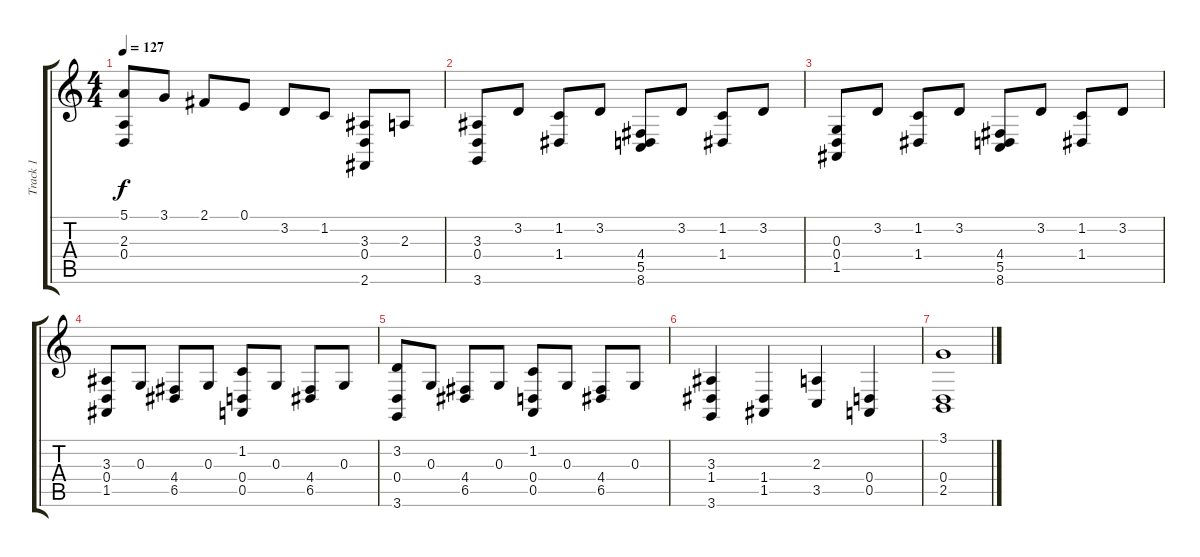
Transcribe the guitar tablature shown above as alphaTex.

\track ("Track 1" "Track 1") {instrument drawbarorgan}
\staff {score tabs}
\tuning (E4 B3 G3 D3 A2 E2) {hide}
\ts (4 4)
\tempo 127
\clef g2
\ks c
(5.1 2.3 0.4).8{dy f} 3.1.8 2.1.8 0.1.8 3.2.8 1.2.8 (3.3 0.4 2.6).8 2.3.8 |
(3.3 0.4 3.6).8 3.2.8 (1.2 1.4).8 3.2.8 (4.4 5.5 8.6).8 3.2.8 (1.2 1.4).8 3.2.8 |
(0.3 0.4 1.5).8 3.2.8 (1.2 1.4).8 3.2.8 (4.4 5.5 8.6).8 3.2.8 (1.2 1.4).8 3.2.8 |
(3.3 0.4 1.5).8 0.3.8 (4.4 6.5).8 0.3.8 (1.2 0.4 0.5).8 0.3.8 (4.4 6.5).8 0.3.8 |
(3.2 0.4 3.6).8 0.3.8 (4.4 6.5).8 0.3.8 (1.2 0.4 0.5).8 0.3.8 (4.4 6.5).8 0.3.8 |
(3.3 1.4 3.6).4 (1.4 1.5).4 (2.3 3.5).4 (0.4 0.5).4 |
(3.1 0.4 2.5).1
